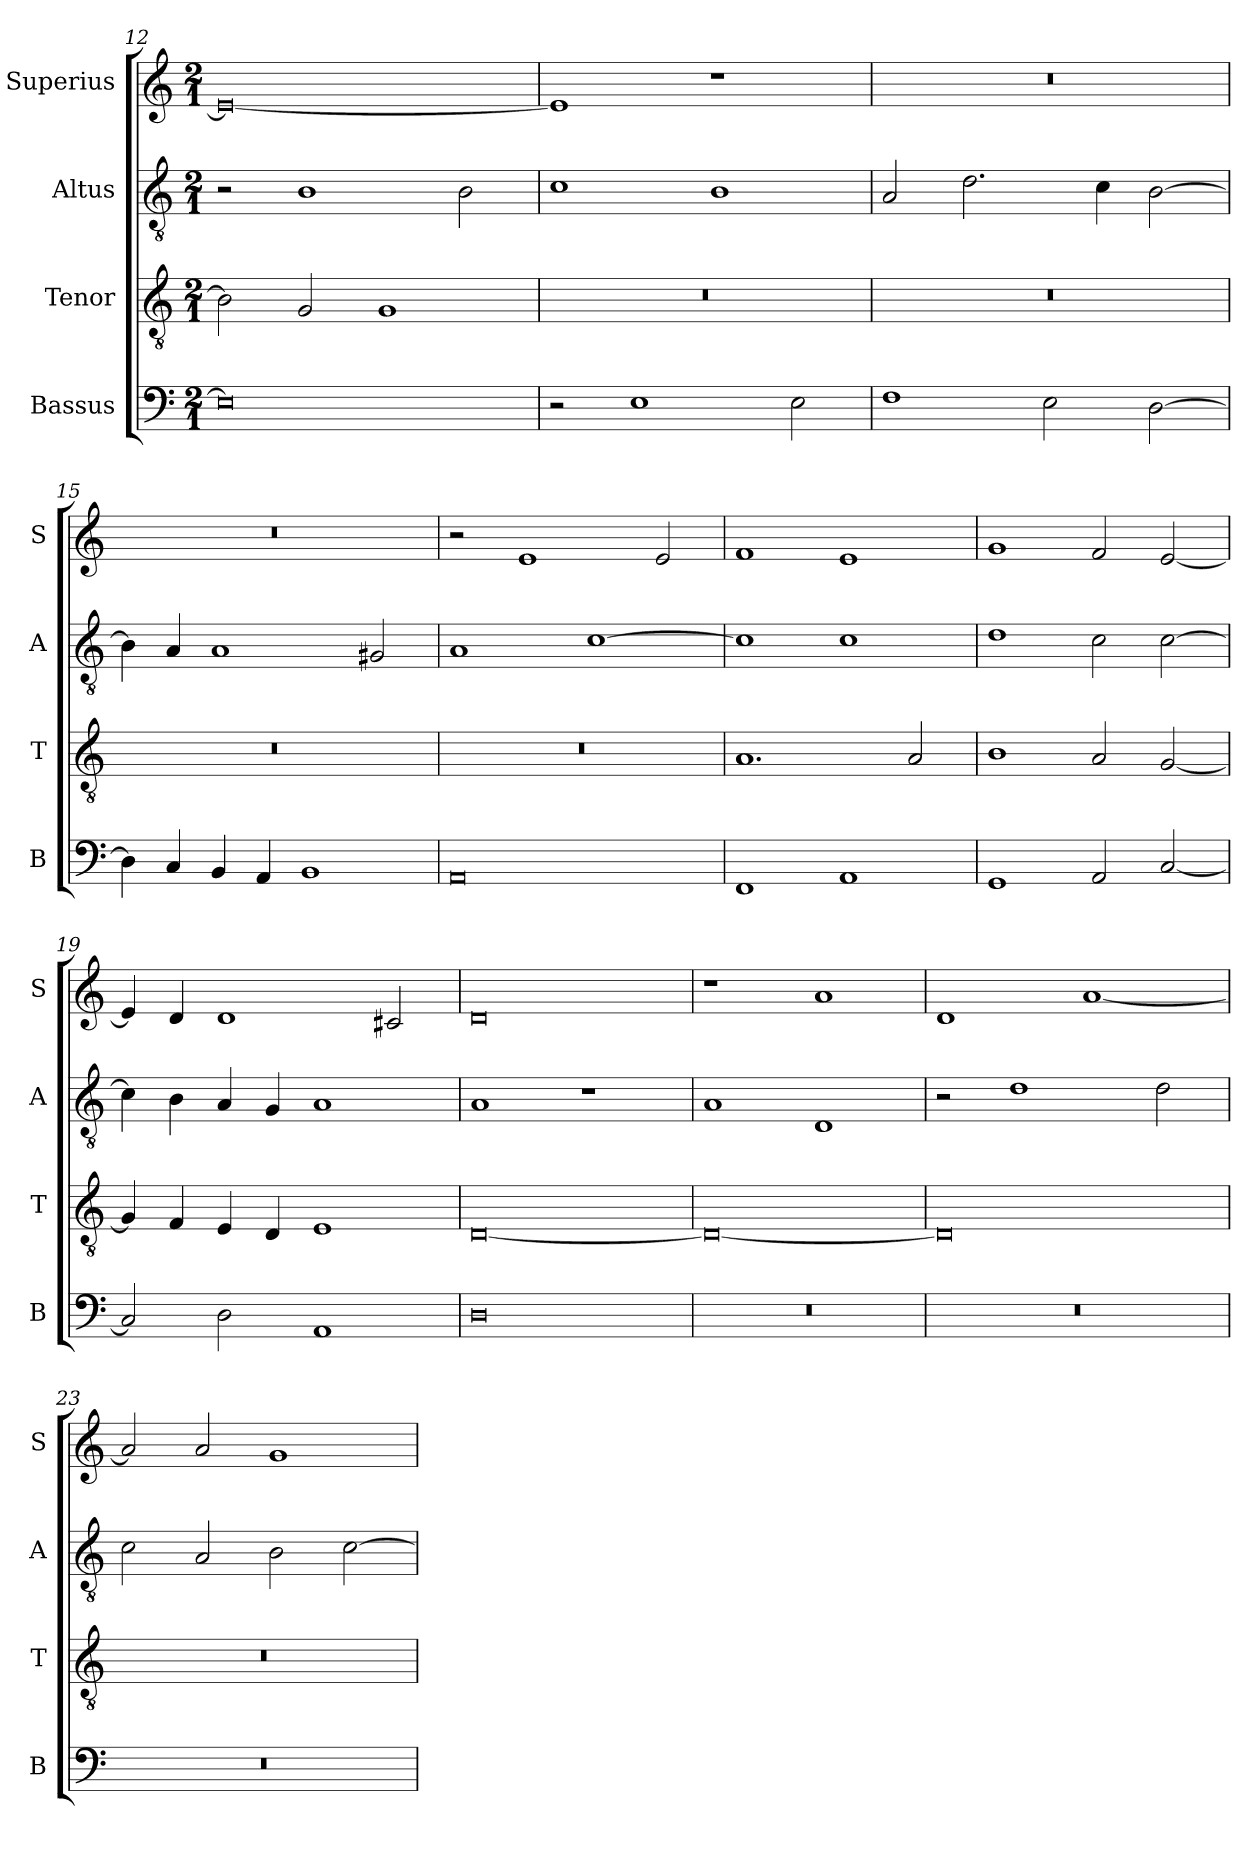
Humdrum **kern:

**kern	**kern	**kern	**kern
*part4	*part3	*part2	*part1
*staff4	*staff3	*staff2	*staff1
*I"Bassus	*I"Tenor	*I"Altus	*I"Superius
*I'B	*I'T	*I'A	*I'S
*clefF4	*clefGv2	*clefGv2	*clefG2
*k[]	*k[]	*k[]	*k[]
*C:	*C:	*C:	*C:
*M2/1	*M2/1	*M2/1	*M2/1
=12	=12	=12	=12
0E]	2B]	2r	0e_
.	2G	1B	.
.	1G	.	.
.	.	2B	.
=13	=13	=13	=13
2r	0r	1c	1e]
1E	.	.	.
.	.	1B	1r
2E	.	.	.
=14	=14	=14	=14
1F	0r	2A	0r
.	.	2.d	.
2E	.	.	.
.	.	4c	.
[2D	.	[2B	.
=15	=15	=15	=15
4D]	0r	4B]	0r
4C	.	4A	.
4BB	.	1A	.
4AA	.	.	.
1BB	.	.	.
.	.	2G#X	.
=16	=16	=16	=16
0AA	0r	1A	2r
.	.	.	1e
.	.	[1c	.
.	.	.	2e
=17	=17	=17	=17
1FF	1.A	1c]	1f
1AA	.	1c	1e
.	2A	.	.
=18	=18	=18	=18
1GG	1B	1d	1g
2AA	2A	2c	2f
[2C	[2G	[2c	[2e
=19	=19	=19	=19
2C]	4G]	4c]	4e]
.	4F	4B	4d
2D	4E	4A	1d
.	4D	4G	.
1AA	1E	1A	.
.	.	.	2c#X
=20	=20	=20	=20
0D	[0D	1A	0d
.	.	1r	.
=21	=21	=21	=21
0r	0D_	1A	1r
.	.	1D	1a
=22	=22	=22	=22
0r	0D]	2r	1d
.	.	1d	.
.	.	.	[1a
.	.	2d	.
=23	=23	=23	=23
0r	0r	2c	2a]
.	.	2A	2a
.	.	2B	1g
.	.	[2c	.
=	=	=	=
*-	*-	*-	*-
